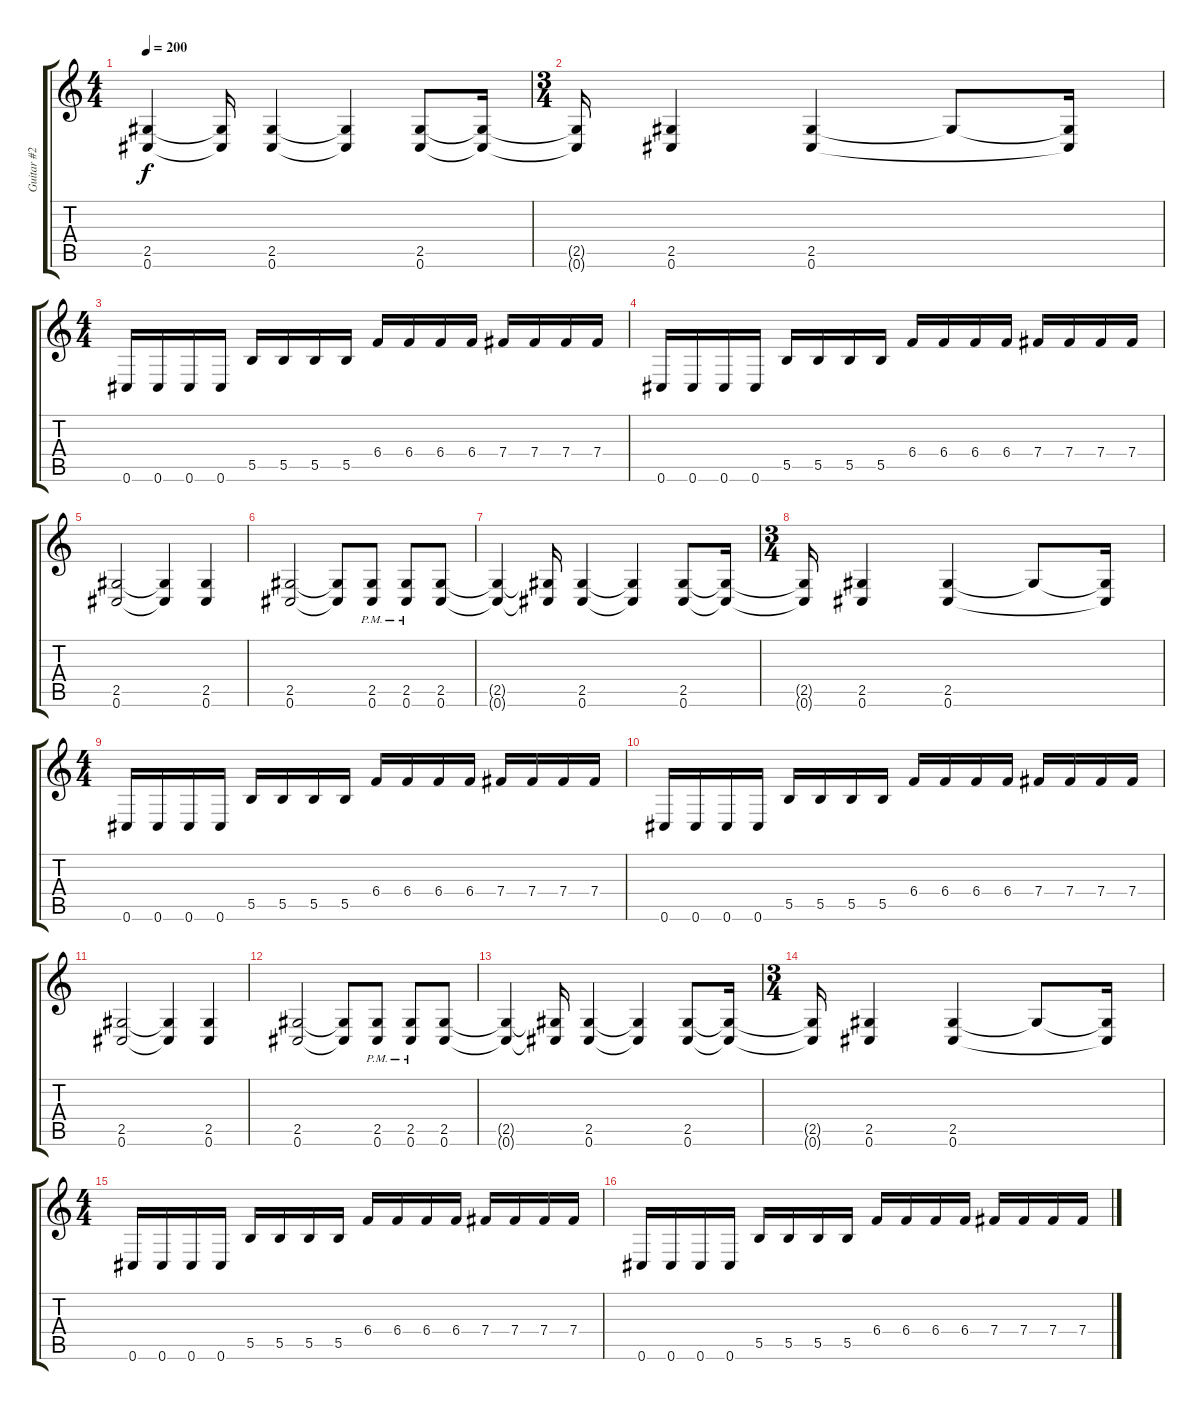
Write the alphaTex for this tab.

\track ("Guitar #2" "Guitar #2") {instrument distortionguitar}
\staff {score tabs}
\tuning (Db4 Ab3 E3 B2 Gb2 Db2) {hide}
\ts (4 4)
\tempo 200
\clef g2
\ks c
(2.5{t} 0.6{t}).4{dy f} (2.5{t} 0.6{t}).16 (2.5 0.6).4 (2.5{t} 0.6{t}).4 (2.5 0.6).8 (2.5{t} 0.6{t}).16 |
\ts (3 4)
(2.5{t} 0.6{t}).16 (2.5 0.6).4 (2.5 0.6).4 2.5{t}.8 (2.5{t} 0.6{t}).16 |
\ts (4 4)
0.6.16 0.6.16 0.6.16 0.6.16 5.5.16 5.5.16 5.5.16 5.5.16 6.4.16 6.4.16 6.4.16 6.4.16 7.4.16 7.4.16 7.4.16 7.4.16 |
0.6.16 0.6.16 0.6.16 0.6.16 5.5.16 5.5.16 5.5.16 5.5.16 6.4.16 6.4.16 6.4.16 6.4.16 7.4.16 7.4.16 7.4.16 7.4.16 |
(2.5 0.6).2 (2.5{t} 0.6{t}).4 (2.5 0.6).4 |
(2.5 0.6).2 (2.5{t} 0.6{t}).8 (2.5{pm} 0.6).8 (2.5{pm} 0.6).8 (2.5 0.6).8 |
(2.5{t} 0.6{t}).4 (2.5{t} 0.6{t}).16 (2.5 0.6).4 (2.5{t} 0.6{t}).4 (2.5 0.6).8 (2.5{t} 0.6{t}).16 |
\ts (3 4)
(2.5{t} 0.6{t}).16 (2.5 0.6).4 (2.5 0.6).4 2.5{t}.8 (2.5{t} 0.6{t}).16 |
\ts (4 4)
0.6.16 0.6.16 0.6.16 0.6.16 5.5.16 5.5.16 5.5.16 5.5.16 6.4.16 6.4.16 6.4.16 6.4.16 7.4.16 7.4.16 7.4.16 7.4.16 |
0.6.16 0.6.16 0.6.16 0.6.16 5.5.16 5.5.16 5.5.16 5.5.16 6.4.16 6.4.16 6.4.16 6.4.16 7.4.16 7.4.16 7.4.16 7.4.16 |
(2.5 0.6).2 (2.5{t} 0.6{t}).4 (2.5 0.6).4 |
(2.5 0.6).2 (2.5{t} 0.6{t}).8 (2.5{pm} 0.6).8 (2.5{pm} 0.6).8 (2.5 0.6).8 |
(2.5{t} 0.6{t}).4 (2.5{t} 0.6{t}).16 (2.5 0.6).4 (2.5{t} 0.6{t}).4 (2.5 0.6).8 (2.5{t} 0.6{t}).16 |
\ts (3 4)
(2.5{t} 0.6{t}).16 (2.5 0.6).4 (2.5 0.6).4 2.5{t}.8 (2.5{t} 0.6{t}).16 |
\ts (4 4)
0.6.16 0.6.16 0.6.16 0.6.16 5.5.16 5.5.16 5.5.16 5.5.16 6.4.16 6.4.16 6.4.16 6.4.16 7.4.16 7.4.16 7.4.16 7.4.16 |
0.6.16 0.6.16 0.6.16 0.6.16 5.5.16 5.5.16 5.5.16 5.5.16 6.4.16 6.4.16 6.4.16 6.4.16 7.4.16 7.4.16 7.4.16 7.4.16
